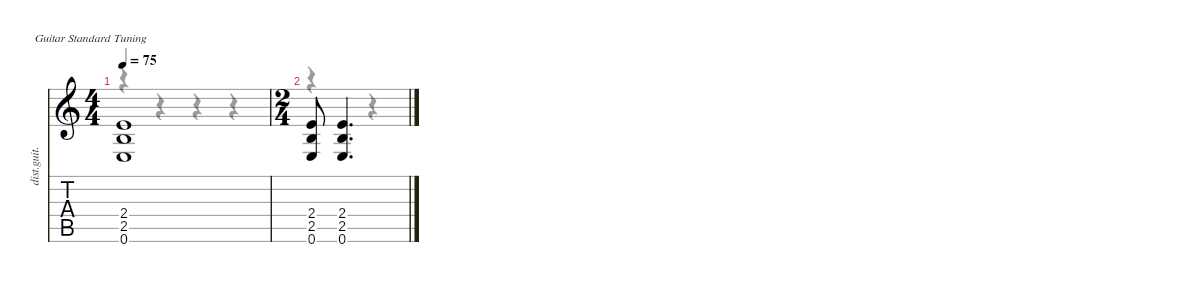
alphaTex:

\defaultSystemsLayout 4
\hideDynamics
\bracketExtendMode nobrackets
\otherSystemsTrackNameOrientation horizontal
\track ("James Hetfield" "dist.guit.") {instrument distortionguitar}
\staff {score tabs}
\tuning (E4 B3 G3 D3 A2 E2)
\voice
\ts (4 4)
\tempo 75
\clef g2
\ks c
(2.4{t} 2.5{t} 0.6{t}).1{dy f beam Up} |
\ts (2 4)
\beaming (8 1 1 1 1)
(2.4 2.5 0.6).8{dy p beam Up} (2.4 2.5 0.6).4{d beam Up}
\voice
\clef g2
\ottava regular
\simile none
\ks c
r.4{dy mf beam Down} r.4{beam Down} r.4{beam Down} r.4{beam Down} |
r.4{beam Down} r.4{beam Down}
